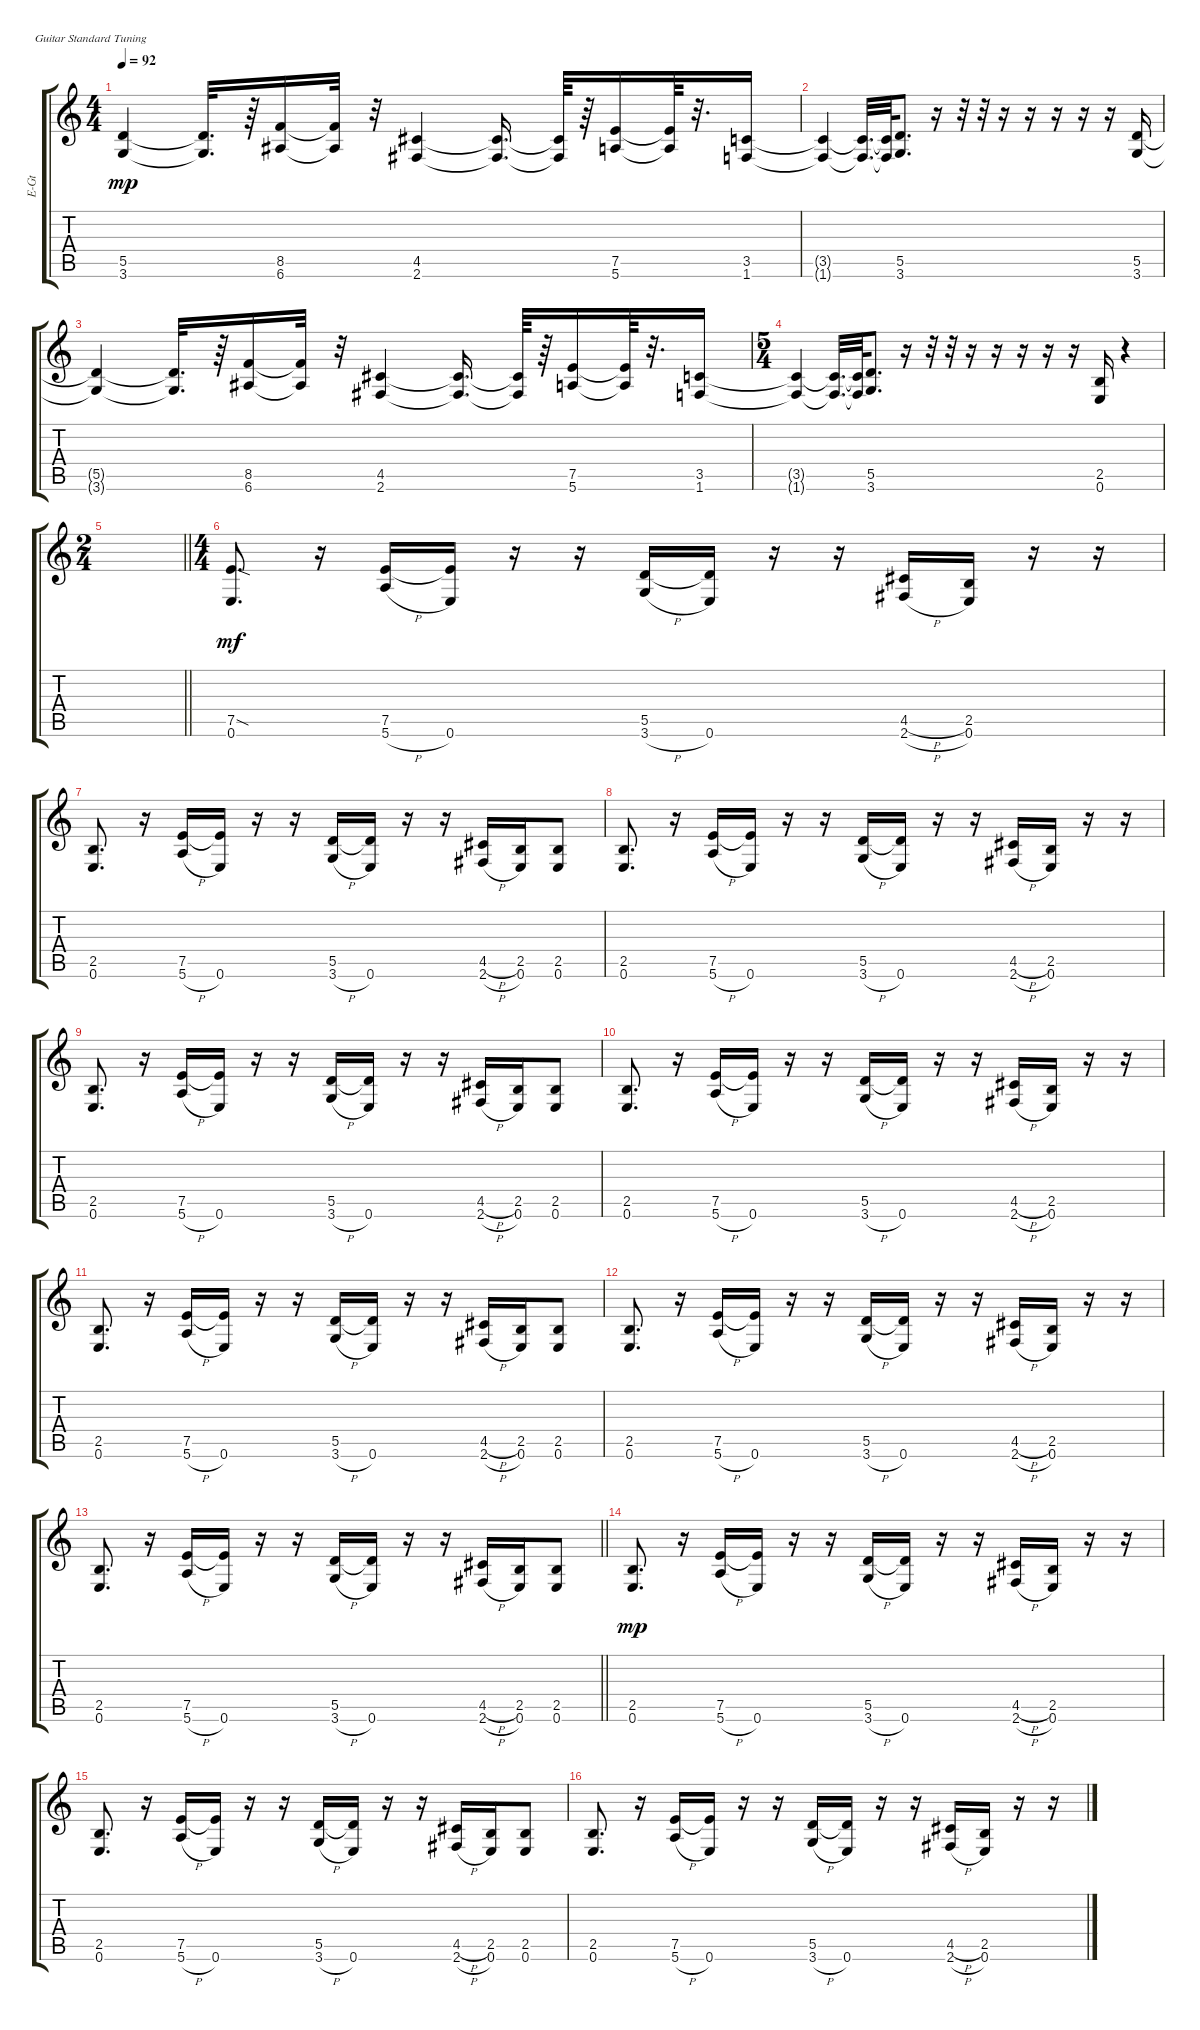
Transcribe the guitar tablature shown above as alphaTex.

\track ("Rhythm chord doubling2" "E-Gt") {instrument distortionguitar}
\staff {score tabs}
\tuning (E4 B3 G3 D3 A2 E2)
\ts (4 4)
\tempo 92
\clef g2
\ks c
(5.5{t} 3.6{t}).4{dy mp} (5.5{t} 3.6{t}).32{d} r.64 (8.5 6.6).16 (8.5{t} 6.6{t}).32 r.32 (4.5 2.6).4 (4.5{t} 2.6{t}).16{d} (4.5{t} 2.6{t}).64 r.64 (7.5 5.6).16 (7.5{t} 5.6{t}).64 r.32{d} (3.5 1.6).16 |
(3.5{t} 1.6{t}).4 (3.5{t} 1.6{t}).32{d} (3.5{t} 1.6{t}).64 (5.5 3.6).8{d} r.16 r.32 r.32 r.16 r.16 r.16 r.16 r.16 (5.5 3.6).16 |
(5.5{t} 3.6{t}).4 (5.5{t} 3.6{t}).32{d} r.64 (8.5 6.6).16 (8.5{t} 6.6{t}).32 r.32 (4.5 2.6).4 (4.5{t} 2.6{t}).16{d} (4.5{t} 2.6{t}).64 r.64 (7.5 5.6).16 (7.5{t} 5.6{t}).64 r.32{d} (3.5 1.6).16 |
\ts (5 4)
\beaming (8 6 4)
(3.5{t} 1.6{t}).4 (3.5{t} 1.6{t}).32{d} (3.5{t} 1.6{t}).64 (5.5 3.6).8{d} r.16 r.32 r.32 r.16 r.16 r.16 r.16 r.16 (2.5 0.6).16 r.4 |
\ts (2 4)
\beaming (8 2 2)
\barLineRight lightlight
|
\ts (4 4)
\beaming (8 2 2 2 2)
(7.5{sod} 0.6).8{d dy mf} r.16 (7.5 5.6{h}).16 (7.5{t} 0.6).16 r.16 r.16 (5.5 3.6{h}).16 (5.5{t} 0.6).16 r.16 r.16 (4.5{h} 2.6{h}).16 (2.5 0.6).16 r.16 r.16 |
(2.5 0.6).8{d} r.16 (7.5 5.6{h}).16 (7.5{t} 0.6).16 r.16 r.16 (5.5 3.6{h}).16 (5.5{t} 0.6).16 r.16 r.16 (4.5{h} 2.6{h}).16 (2.5 0.6).16 (2.5 0.6).8 |
(2.5 0.6).8{d} r.16 (7.5 5.6{h}).16 (7.5{t} 0.6).16 r.16 r.16 (5.5 3.6{h}).16 (5.5{t} 0.6).16 r.16 r.16 (4.5{h} 2.6{h}).16 (2.5 0.6).16 r.16 r.16 |
(2.5 0.6).8{d} r.16 (7.5 5.6{h}).16 (7.5{t} 0.6).16 r.16 r.16 (5.5 3.6{h}).16 (5.5{t} 0.6).16 r.16 r.16 (4.5{h} 2.6{h}).16 (2.5 0.6).16 (2.5 0.6).8 |
(2.5 0.6).8{d} r.16 (7.5 5.6{h}).16 (7.5{t} 0.6).16 r.16 r.16 (5.5 3.6{h}).16 (5.5{t} 0.6).16 r.16 r.16 (4.5{h} 2.6{h}).16 (2.5 0.6).16 r.16 r.16 |
(2.5 0.6).8{d} r.16 (7.5 5.6{h}).16 (7.5{t} 0.6).16 r.16 r.16 (5.5 3.6{h}).16 (5.5{t} 0.6).16 r.16 r.16 (4.5{h} 2.6{h}).16 (2.5 0.6).16 (2.5 0.6).8 |
(2.5 0.6).8{d} r.16 (7.5 5.6{h}).16 (7.5{t} 0.6).16 r.16 r.16 (5.5 3.6{h}).16 (5.5{t} 0.6).16 r.16 r.16 (4.5{h} 2.6{h}).16 (2.5 0.6).16 r.16 r.16 |
\barLineRight lightlight
(2.5 0.6).8{d} r.16 (7.5 5.6{h}).16 (7.5{t} 0.6).16 r.16 r.16 (5.5 3.6{h}).16 (5.5{t} 0.6).16 r.16 r.16 (4.5{h} 2.6{h}).16 (2.5 0.6).16 (2.5 0.6).8 |
(2.5 0.6).8{d dy mp} r.16 (7.5 5.6{h}).16 (7.5{t} 0.6).16 r.16 r.16 (5.5 3.6{h}).16 (5.5{t} 0.6).16 r.16 r.16 (4.5{h} 2.6{h}).16 (2.5 0.6).16 r.16 r.16 |
(2.5 0.6).8{d} r.16 (7.5 5.6{h}).16 (7.5{t} 0.6).16 r.16 r.16 (5.5 3.6{h}).16 (5.5{t} 0.6).16 r.16 r.16 (4.5{h} 2.6{h}).16 (2.5 0.6).16 (2.5 0.6).8 |
(2.5 0.6).8{d} r.16 (7.5 5.6{h}).16 (7.5{t} 0.6).16 r.16 r.16 (5.5 3.6{h}).16 (5.5{t} 0.6).16 r.16 r.16 (4.5{h} 2.6{h}).16 (2.5 0.6).16 r.16 r.16
